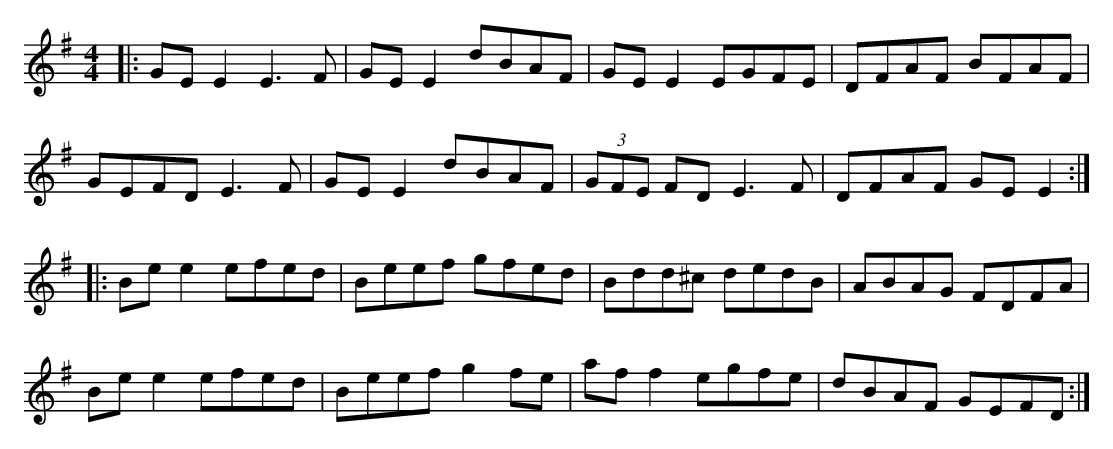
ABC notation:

X:1
M:4/4
K:Emin
|:GE E2 E3F|GE E2 dBAF|GE E2 EGFE|DFAF BFAF|
GEFD E3F|GE E2 dBAF|(3GFE FD E3F|DFAF GE E2:|
|:Be e2 efed|Beef gfed|Bdd^c dedB|ABAG FDFA|
Be e2 efed|Beef g2 fe|af f2 egfe|dBAF GEFD:|
